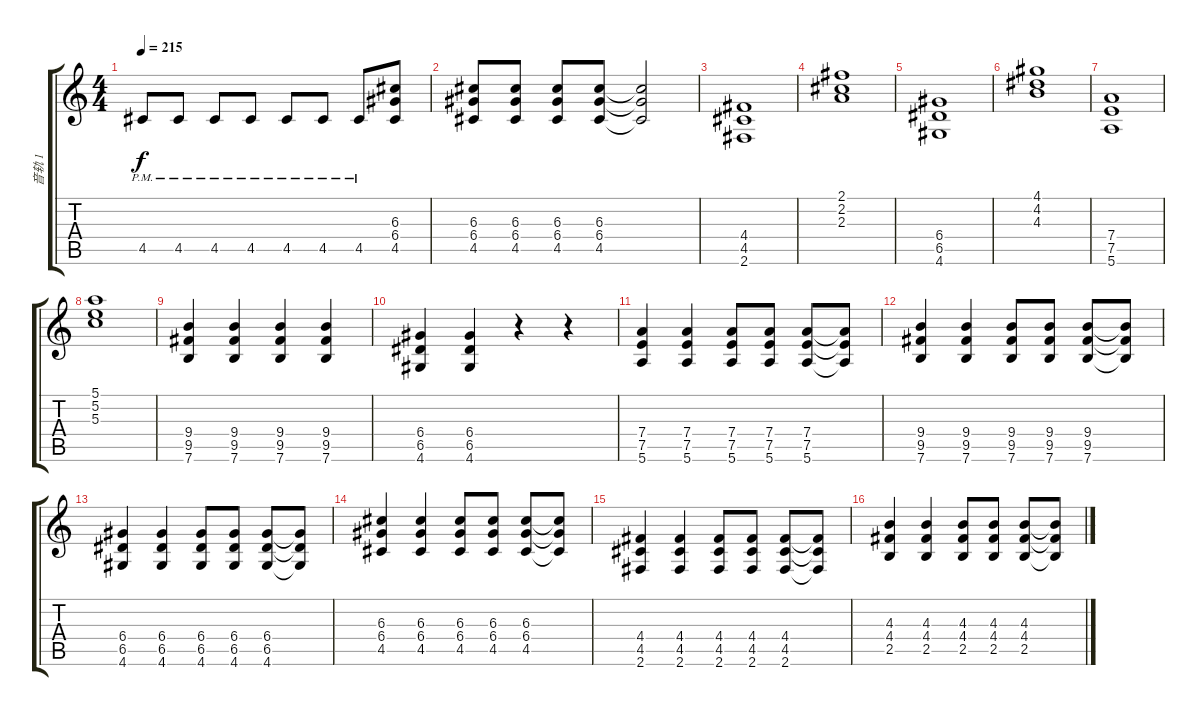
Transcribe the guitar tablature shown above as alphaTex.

\track ("音轨 1" "音轨 1") {instrument distortionguitar}
\staff {score tabs}
\tuning (E4 B3 G3 D3 A2 E2) {hide}
\ts (4 4)
\tempo 215
\clef g2
\ks c
4.5{pm}.8{dy f} 4.5{pm}.8 4.5{pm}.8 4.5{pm}.8 4.5{pm}.8 4.5{pm}.8 4.5{pm}.8 (6.3 6.4 4.5).8 |
(6.3 6.4 4.5).8 (6.3 6.4 4.5).8 (6.3 6.4 4.5).8 (6.3 6.4 4.5).8 (6.3{t} 6.4{t} 4.5{t}).2 |
(4.4 4.5 2.6).1 |
(2.1 2.2 2.3).1 |
(6.4 6.5 4.6).1 |
(4.1 4.2 4.3).1 |
(7.4 7.5 5.6).1 |
(5.1 5.2 5.3).1 |
(9.4 9.5 7.6).4 (9.4 9.5 7.6).4 (9.4 9.5 7.6).4 (9.4 9.5 7.6).4 |
(6.4 6.5 4.6).4 (6.4 6.5 4.6).4 r.4 r.4 |
(7.4 7.5 5.6).4 (7.4 7.5 5.6).4 (7.4 7.5 5.6).8 (7.4 7.5 5.6).8 (7.4 7.5 5.6).8 (7.4{t} 7.5{t} 5.6{t}).8 |
(9.4 9.5 7.6).4 (9.4 9.5 7.6).4 (9.4 9.5 7.6).8 (9.4 9.5 7.6).8 (9.4 9.5 7.6).8 (9.4{t} 9.5{t} 7.6{t}).8 |
(6.4 6.5 4.6).4 (6.4 6.5 4.6).4 (6.4 6.5 4.6).8 (6.4 6.5 4.6).8 (6.4 6.5 4.6).8 (6.4{t} 6.5{t} 4.6{t}).8 |
(6.3 6.4 4.5).4 (6.3 6.4 4.5).4 (6.3 6.4 4.5).8 (6.3 6.4 4.5).8 (6.3 6.4 4.5).8 (6.3{t} 6.4{t} 4.5{t}).8 |
(4.4 4.5 2.6).4 (4.4 4.5 2.6).4 (4.4 4.5 2.6).8 (4.4 4.5 2.6).8 (4.4 4.5 2.6).8 (4.4{t} 4.5{t} 2.6{t}).8 |
(4.3 4.4 2.5).4 (4.3 4.4 2.5).4 (4.3 4.4 2.5).8 (4.3 4.4 2.5).8 (4.3 4.4 2.5).8 (4.3{t} 4.4{t} 2.5{t}).8
